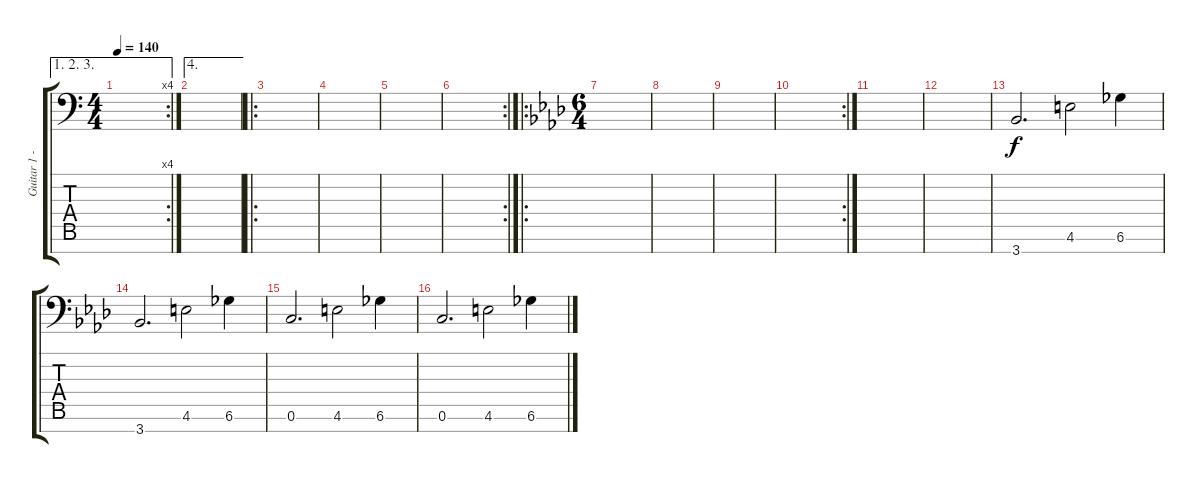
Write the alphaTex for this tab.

\track ("Guitar 1 - 7 string" "Guitar 1 -") {instrument distortionguitar}
\staff {score tabs}
\tuning (E4 C4 G3 C3 G2 C2 G1) {hide}
\ae (1 2 3)
\rc 4
\ts (4 4)
\tempo 140
\clef f4
\ks c
|
\ae 4
|
\ro
|
|
|
\rc 2
|
\ro
\ts (6 4)
\ks ab
|
|
|
\rc 2
|
|
|
3.7.2{d} 4.6.2 6.6.4 |
3.7.2{d} 4.6.2 6.6.4 |
0.6.2{d} 4.6.2 6.6.4 |
0.6.2{d} 4.6.2 6.6.4
